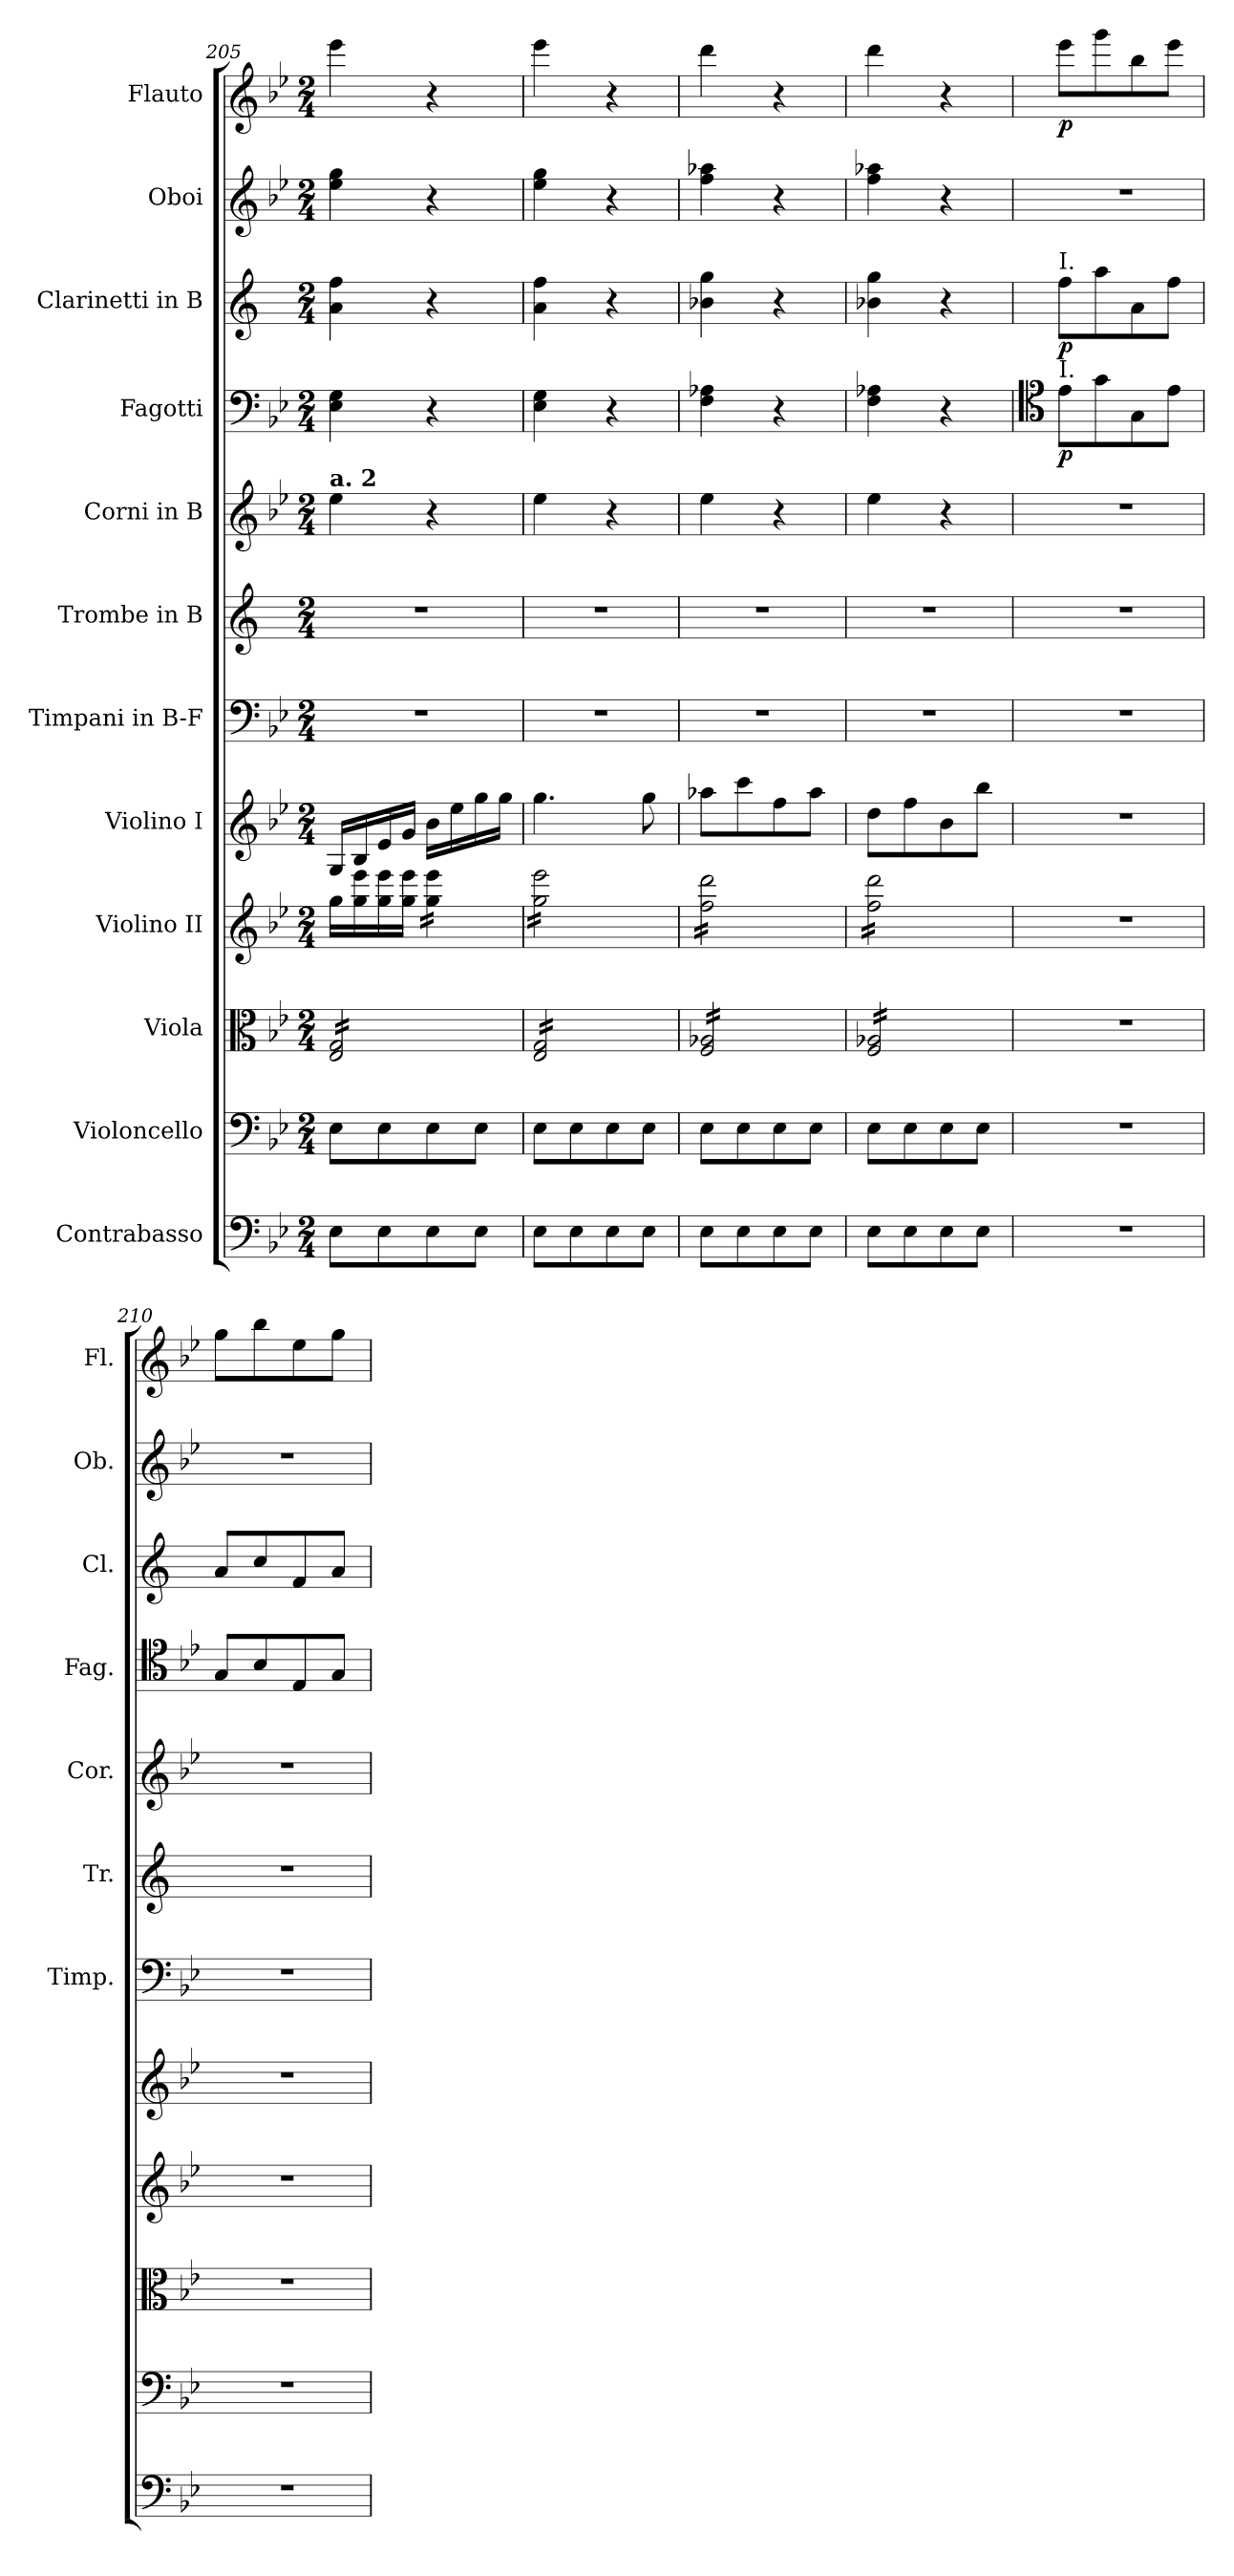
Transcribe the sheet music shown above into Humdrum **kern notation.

**kern	**kern	**kern	**kern	**kern	**kern	**kern	**kern	**kern	**dynam	**kern	**dynam	**kern	**kern	**dynam
*part12	*part11	*part10	*part9	*part8	*part7	*part6	*part5	*part4	*part4	*part3	*part3	*part2	*part1	*part1
*staff12	*staff11	*staff10	*staff9	*staff8	*staff7	*staff6	*staff5	*staff4	*staff4	*staff3	*staff3	*staff2	*staff1	*staff1
*I"Contrabasso	*I"Violoncello	*I"Viola	*I"Violino II	*I"Violino I	*I"Timpani in B-F	*I"Trombe in B	*I"Corni in B	*I"Fagotti	*	*I"Clarinetti in B	*	*I"Oboi	*I"Flauto	*
*	*	*	*	*	*I'Timp.	*I'Tr.	*I'Cor.	*I'Fag.	*	*I'Cl.	*	*I'Ob.	*I'Fl.	*
*clefF4	*clefF4	*clefC3	*clefG2	*clefG2	*clefF4	*clefG2	*clefG2	*clefF4	*	*clefG2	*	*clefG2	*clefG2	*
*ITrd7c12	*	*	*	*	*	*ITrd1c2	*ITrd8c14	*	*	*ITrd1c2	*	*	*	*
*k[b-e-]	*k[b-e-]	*k[b-e-]	*k[b-e-]	*k[b-e-]	*k[b-e-]	*k[b-e-]	*k[b-e-]	*k[b-e-]	*	*k[b-e-]	*	*k[b-e-]	*k[b-e-]	*
*M2/4	*M2/4	*M2/4	*M2/4	*M2/4	*M2/4	*M2/4	*M2/4	*M2/4	*	*M2/4	*	*M2/4	*M2/4	*
=205	=205	=205	=205	=205	=205	=205	=205	=205	=205	=205	=205	=205	=205	=205
!	!	!	!	!	!	!	!LO:TX:a:B:t=a. 2	!	!	!	!	!	!	!
*	*	*tremolo	*	*	*	*	*	*	*	*	*	*	*	*
8EE-\L	8E-\L	16E-/ 16G/LL	16gg\LL	16G/LL	2r	2r	4e-\	4E-\ 4G\	.	4g\ 4ee-\	.	4ee-\ 4gg\	4eee-\	.
.	.	16E-/ 16G/	16gg\ 16eee-\	16B-/	.	.	.	.	.	.	.	.	.	.
8EE-\	8E-\	16E-/ 16G/	16gg\ 16eee-\	16e-/	.	.	.	.	.	.	.	.	.	.
.	.	16E-/ 16G/	16gg\ 16eee-\JJ	16g/JJ	.	.	.	.	.	.	.	.	.	.
*	*	*	*tremolo	*	*	*	*	*	*	*	*	*	*	*
8EE-\	8E-\	16E-/ 16G/	16gg\ 16eee-\LL	16b-\LL	.	.	4r	4r	.	4r	.	4r	4r	.
.	.	16E-/ 16G/	16gg\ 16eee-\	16ee-\	.	.	.	.	.	.	.	.	.	.
8EE-\J	8E-\J	16E-/ 16G/	16gg\ 16eee-\	16gg\	.	.	.	.	.	.	.	.	.	.
.	.	16E-/ 16G/JJ	16gg\ 16eee-\JJ	16gg\JJ	.	.	.	.	.	.	.	.	.	.
=206	=206	=206	=206	=206	=206	=206	=206	=206	=206	=206	=206	=206	=206	=206
8EE-\L	8E-\L	16E-/ 16G/LL	16gg\ 16eee-\LL	4.gg\	2r	2r	4e-\	4E-\ 4G\	.	4g\ 4ee-\	.	4ee-\ 4gg\	4eee-\	.
.	.	16E-/ 16G/	16gg\ 16eee-\	.	.	.	.	.	.	.	.	.	.	.
8EE-\	8E-\	16E-/ 16G/	16gg\ 16eee-\	.	.	.	.	.	.	.	.	.	.	.
.	.	16E-/ 16G/	16gg\ 16eee-\	.	.	.	.	.	.	.	.	.	.	.
8EE-\	8E-\	16E-/ 16G/	16gg\ 16eee-\	.	.	.	4r	4r	.	4r	.	4r	4r	.
.	.	16E-/ 16G/	16gg\ 16eee-\	.	.	.	.	.	.	.	.	.	.	.
8EE-\J	8E-\J	16E-/ 16G/	16gg\ 16eee-\	8gg\	.	.	.	.	.	.	.	.	.	.
.	.	16E-/ 16G/JJ	16gg\ 16eee-\JJ	.	.	.	.	.	.	.	.	.	.	.
=207	=207	=207	=207	=207	=207	=207	=207	=207	=207	=207	=207	=207	=207	=207
8EE-\L	8E-\L	16F/ 16A-X/LL	16ff\ 16ddd\LL	8aa-X\L	2r	2r	4e-\	4F\ 4A-X\	.	4a-X\ 4ff\	.	4ff\ 4aa-X\	4ddd\	.
.	.	16F/ 16A-X/	16ff\ 16ddd\	.	.	.	.	.	.	.	.	.	.	.
8EE-\	8E-\	16F/ 16A-X/	16ff\ 16ddd\	8ccc\	.	.	.	.	.	.	.	.	.	.
.	.	16F/ 16A-X/	16ff\ 16ddd\	.	.	.	.	.	.	.	.	.	.	.
8EE-\	8E-\	16F/ 16A-X/	16ff\ 16ddd\	8ff\	.	.	4r	4r	.	4r	.	4r	4r	.
.	.	16F/ 16A-X/	16ff\ 16ddd\	.	.	.	.	.	.	.	.	.	.	.
8EE-\J	8E-\J	16F/ 16A-X/	16ff\ 16ddd\	8aa-\J	.	.	.	.	.	.	.	.	.	.
.	.	16F/ 16A-X/JJ	16ff\ 16ddd\JJ	.	.	.	.	.	.	.	.	.	.	.
=208	=208	=208	=208	=208	=208	=208	=208	=208	=208	=208	=208	=208	=208	=208
8EE-\L	8E-\L	16F/ 16A-X/LL	16ff\ 16ddd\LL	8dd\L	2r	2r	4e-\	4F\ 4A-X\	.	4a-X\ 4ff\	.	4ff\ 4aa-X\	4ddd\	.
.	.	16F/ 16A-X/	16ff\ 16ddd\	.	.	.	.	.	.	.	.	.	.	.
8EE-\	8E-\	16F/ 16A-X/	16ff\ 16ddd\	8ff\	.	.	.	.	.	.	.	.	.	.
.	.	16F/ 16A-X/	16ff\ 16ddd\	.	.	.	.	.	.	.	.	.	.	.
8EE-\	8E-\	16F/ 16A-X/	16ff\ 16ddd\	8b-\	.	.	4r	4r	.	4r	.	4r	4r	.
.	.	16F/ 16A-X/	16ff\ 16ddd\	.	.	.	.	.	.	.	.	.	.	.
8EE-\J	8E-\J	16F/ 16A-X/	16ff\ 16ddd\	8bb-\J	.	.	.	.	.	.	.	.	.	.
.	.	16F/ 16A-X/JJ	16ff\ 16ddd\JJ	.	.	.	.	.	.	.	.	.	.	.
*	*	*	*Xtremolo	*	*	*	*	*	*	*	*	*	*	*
*	*	*Xtremolo	*	*	*	*	*	*	*	*	*	*	*	*
=209	=209	=209	=209	=209	=209	=209	=209	=209	=209	=209	=209	=209	=209	=209
*	*	*	*	*	*	*	*	*clefC4	*	*	*	*	*	*
!	!	!	!	!	!	!	!	!	!	!LO:TX:a:t=I.	!	!	!	!
!	!	!	!	!	!	!	!	!LO:TX:a:t=I.	!	!	!	!	!	!
!	!	!	!	!	!	!	!	!	!LO:DY:b	!	!LO:DY:b	!	!	!LO:DY:b
2r	2r	2r	2r	2r	2r	2r	2r	8e-\L	p	8ee-\L	p	2r	8eee-\L	p
.	.	.	.	.	.	.	.	8g\	.	8gg\	.	.	8ggg\	.
.	.	.	.	.	.	.	.	8G\	.	8g\	.	.	8bb-\	.
.	.	.	.	.	.	.	.	8e-\J	.	8ee-\J	.	.	8eee-\J	.
=210	=210	=210	=210	=210	=210	=210	=210	=210	=210	=210	=210	=210	=210	=210
2r	2r	2r	2r	2r	2r	2r	2r	8G/L	.	8g/L	.	2r	8gg\L	.
.	.	.	.	.	.	.	.	8B-/	.	8b-/	.	.	8bb-\	.
.	.	.	.	.	.	.	.	8E-/	.	8e-/	.	.	8ee-\	.
.	.	.	.	.	.	.	.	8G/J	.	8g/J	.	.	8gg\J	.
=	=	=	=	=	=	=	=	=	=	=	=	=	=	=
*-	*-	*-	*-	*-	*-	*-	*-	*-	*-	*-	*-	*-	*-	*-
